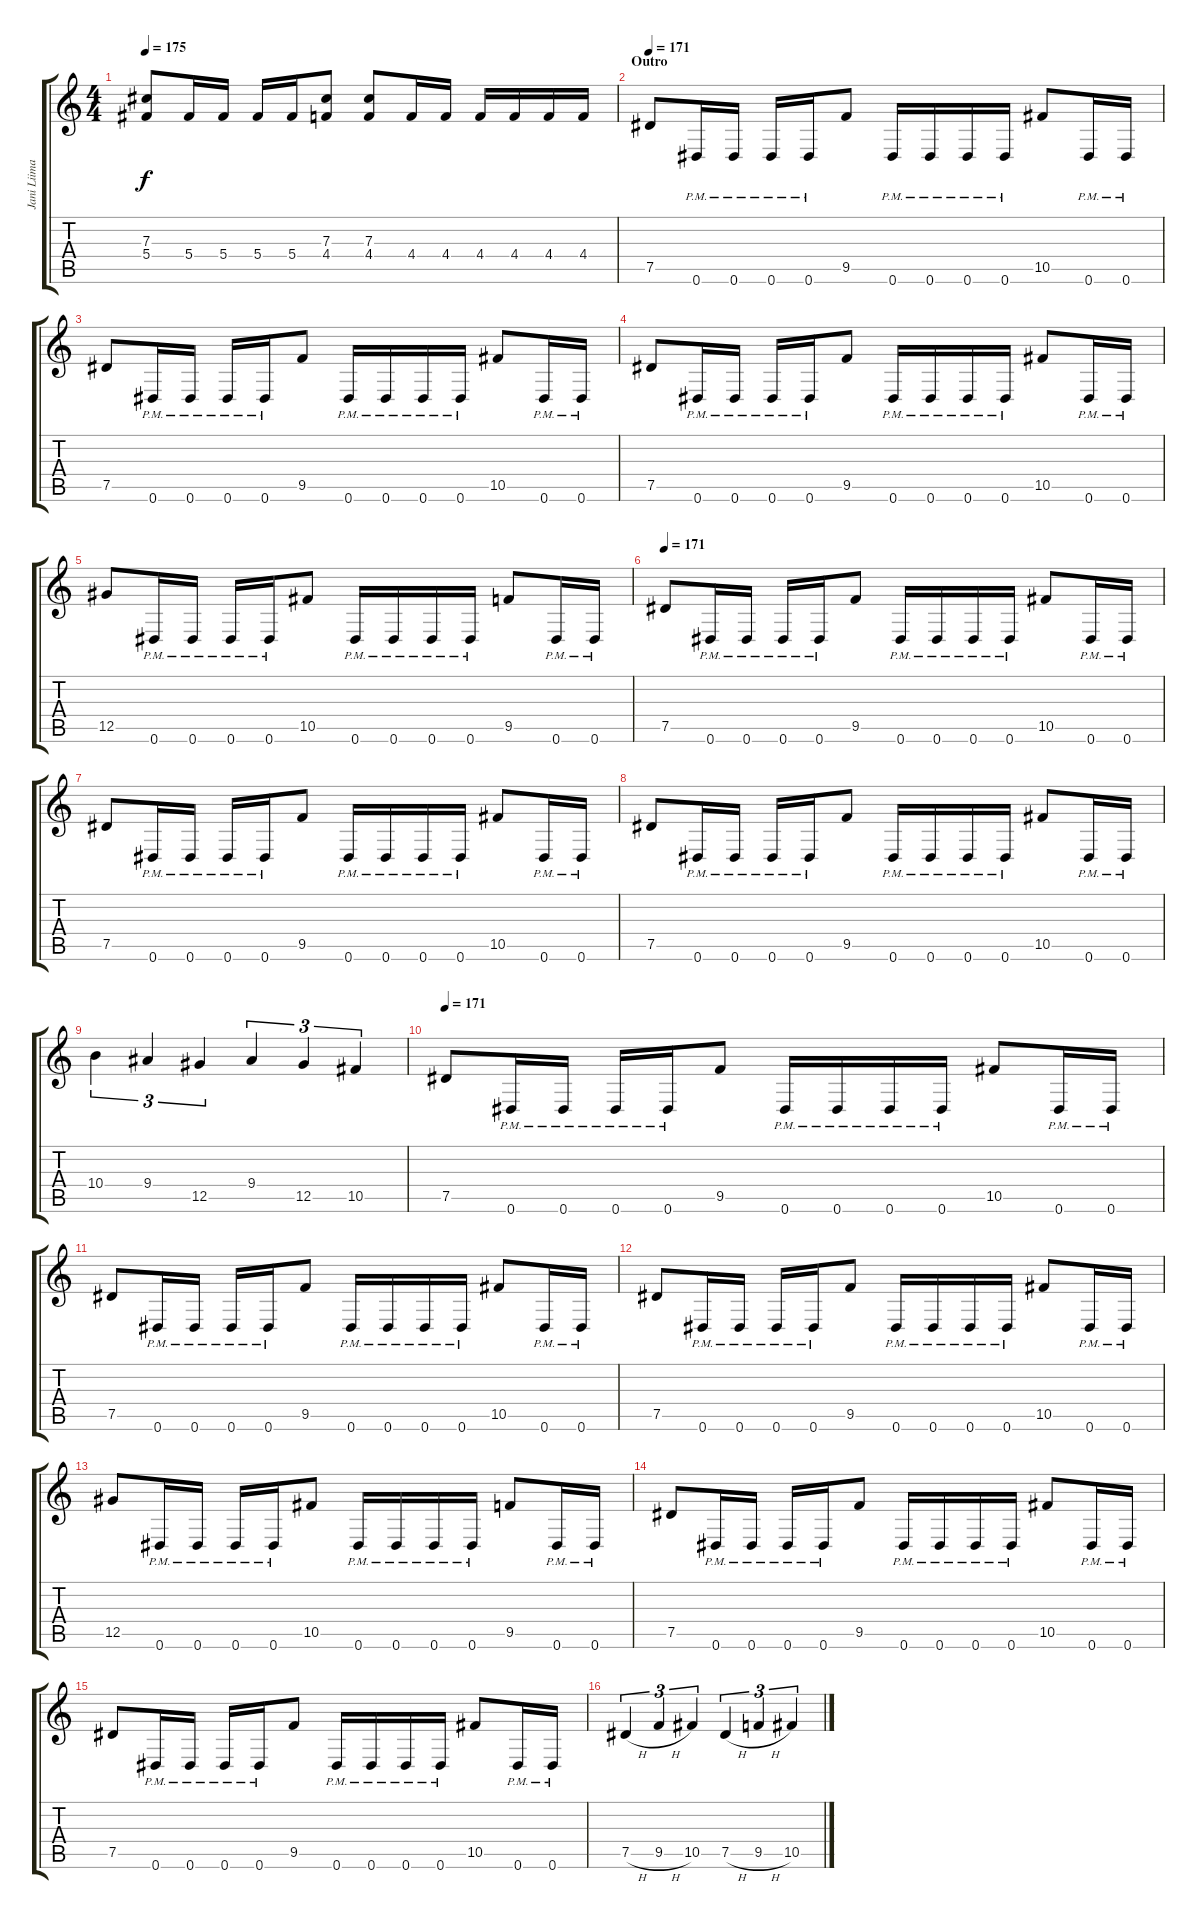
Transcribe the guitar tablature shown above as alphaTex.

\track ("Jani Liimatainen 2" "Jani Liima") {instrument distortionguitar}
\staff {score tabs}
\tuning (Eb4 Bb3 Gb3 Db3 Ab2 Eb2) {hide}
\ts (4 4)
\tempo 175
\clef g2
\ks c
(7.3 5.4).8{dy f} 5.4.16 5.4.16 5.4.16 5.4.16 (7.3 4.4).8 (7.3 4.4).8 4.4.16 4.4.16 4.4.16 4.4.16 4.4.16 4.4.16 |
\section ("" "Outro")
\tempo 171
7.5.8 0.6{pm}.16 0.6{pm}.16 0.6{pm}.16 0.6{pm}.16 9.5.8 0.6{pm}.16 0.6{pm}.16 0.6{pm}.16 0.6{pm}.16 10.5.8 0.6{pm}.16 0.6{pm}.16 |
7.5.8 0.6{pm}.16 0.6{pm}.16 0.6{pm}.16 0.6{pm}.16 9.5.8 0.6{pm}.16 0.6{pm}.16 0.6{pm}.16 0.6{pm}.16 10.5.8 0.6{pm}.16 0.6{pm}.16 |
7.5.8 0.6{pm}.16 0.6{pm}.16 0.6{pm}.16 0.6{pm}.16 9.5.8 0.6{pm}.16 0.6{pm}.16 0.6{pm}.16 0.6{pm}.16 10.5.8 0.6{pm}.16 0.6{pm}.16 |
12.5.8 0.6{pm}.16 0.6{pm}.16 0.6{pm}.16 0.6{pm}.16 10.5.8 0.6{pm}.16 0.6{pm}.16 0.6{pm}.16 0.6{pm}.16 9.5.8 0.6{pm}.16 0.6{pm}.16 |
\tempo 171
7.5.8 0.6{pm}.16 0.6{pm}.16 0.6{pm}.16 0.6{pm}.16 9.5.8 0.6{pm}.16 0.6{pm}.16 0.6{pm}.16 0.6{pm}.16 10.5.8 0.6{pm}.16 0.6{pm}.16 |
7.5.8 0.6{pm}.16 0.6{pm}.16 0.6{pm}.16 0.6{pm}.16 9.5.8 0.6{pm}.16 0.6{pm}.16 0.6{pm}.16 0.6{pm}.16 10.5.8 0.6{pm}.16 0.6{pm}.16 |
7.5.8 0.6{pm}.16 0.6{pm}.16 0.6{pm}.16 0.6{pm}.16 9.5.8 0.6{pm}.16 0.6{pm}.16 0.6{pm}.16 0.6{pm}.16 10.5.8 0.6{pm}.16 0.6{pm}.16 |
10.4.4{tu (3 2)} 9.4.4{tu (3 2)} 12.5.4{tu (3 2)} 9.4.4{tu (3 2)} 12.5.4{tu (3 2)} 10.5.4{tu (3 2)} |
\tempo 171
7.5.8 0.6{pm}.16 0.6{pm}.16 0.6{pm}.16 0.6{pm}.16 9.5.8 0.6{pm}.16 0.6{pm}.16 0.6{pm}.16 0.6{pm}.16 10.5.8 0.6{pm}.16 0.6{pm}.16 |
7.5.8 0.6{pm}.16 0.6{pm}.16 0.6{pm}.16 0.6{pm}.16 9.5.8 0.6{pm}.16 0.6{pm}.16 0.6{pm}.16 0.6{pm}.16 10.5.8 0.6{pm}.16 0.6{pm}.16 |
7.5.8 0.6{pm}.16 0.6{pm}.16 0.6{pm}.16 0.6{pm}.16 9.5.8 0.6{pm}.16 0.6{pm}.16 0.6{pm}.16 0.6{pm}.16 10.5.8 0.6{pm}.16 0.6{pm}.16 |
12.5.8 0.6{pm}.16 0.6{pm}.16 0.6{pm}.16 0.6{pm}.16 10.5.8 0.6{pm}.16 0.6{pm}.16 0.6{pm}.16 0.6{pm}.16 9.5.8 0.6{pm}.16 0.6{pm}.16 |
7.5.8 0.6{pm}.16 0.6{pm}.16 0.6{pm}.16 0.6{pm}.16 9.5.8 0.6{pm}.16 0.6{pm}.16 0.6{pm}.16 0.6{pm}.16 10.5.8 0.6{pm}.16 0.6{pm}.16 |
7.5.8 0.6{pm}.16 0.6{pm}.16 0.6{pm}.16 0.6{pm}.16 9.5.8 0.6{pm}.16 0.6{pm}.16 0.6{pm}.16 0.6{pm}.16 10.5.8 0.6{pm}.16 0.6{pm}.16 |
7.5{h}.4{tu (3 2)} 9.5{h}.4{tu (3 2)} 10.5.4{tu (3 2)} 7.5{h}.4{tu (3 2)} 9.5{h}.4{tu (3 2)} 10.5.4{tu (3 2)}
